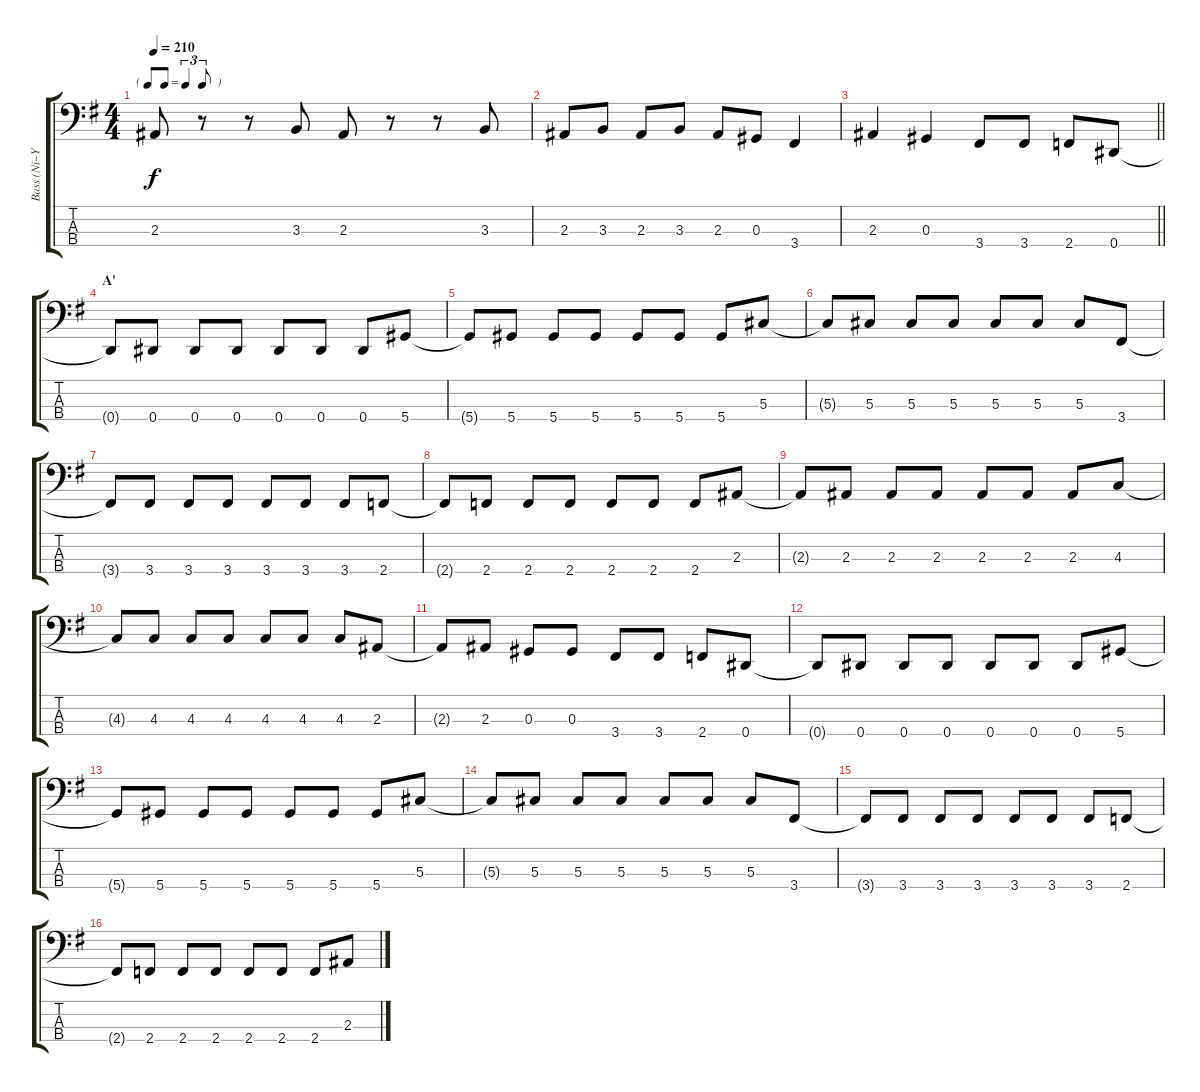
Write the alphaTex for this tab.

\track ("Bass (Ni~Ya)" "Bass (Ni~Y") {instrument electricbasspick}
\staff {score tabs}
\tuning (Gb2 Db2 Ab1 Eb1) {hide}
\ts (4 4)
\tf triplet8th
\tempo 210
\clef f4
\ks g
2.3.8{dy f} r.8 r.8 3.3.8 2.3.8 r.8 r.8 3.3.8 |
2.3.8 3.3.8 2.3.8 3.3.8 2.3.8 0.3.8 3.4.4 |
\barLineRight lightlight
2.3.4 0.3.4 3.4.8 3.4.8 2.4.8 0.4.8 |
\section ("" "A'")
0.4{t}.8 0.4.8 0.4.8 0.4.8 0.4.8 0.4.8 0.4.8 5.4.8 |
5.4{t}.8 5.4.8 5.4.8 5.4.8 5.4.8 5.4.8 5.4.8 5.3.8 |
5.3{t}.8 5.3.8 5.3.8 5.3.8 5.3.8 5.3.8 5.3.8 3.4.8 |
3.4{t}.8 3.4.8 3.4.8 3.4.8 3.4.8 3.4.8 3.4.8 2.4.8 |
2.4{t}.8 2.4.8 2.4.8 2.4.8 2.4.8 2.4.8 2.4.8 2.3.8 |
2.3{t}.8 2.3.8 2.3.8 2.3.8 2.3.8 2.3.8 2.3.8 4.3.8 |
4.3{t}.8 4.3.8 4.3.8 4.3.8 4.3.8 4.3.8 4.3.8 2.3.8 |
2.3{t}.8 2.3.8 0.3.8 0.3.8 3.4.8 3.4.8 2.4.8 0.4.8 |
0.4{t}.8 0.4.8 0.4.8 0.4.8 0.4.8 0.4.8 0.4.8 5.4.8 |
5.4{t}.8 5.4.8 5.4.8 5.4.8 5.4.8 5.4.8 5.4.8 5.3.8 |
5.3{t}.8 5.3.8 5.3.8 5.3.8 5.3.8 5.3.8 5.3.8 3.4.8 |
3.4{t}.8 3.4.8 3.4.8 3.4.8 3.4.8 3.4.8 3.4.8 2.4.8 |
2.4{t}.8 2.4.8 2.4.8 2.4.8 2.4.8 2.4.8 2.4.8 2.3.8
